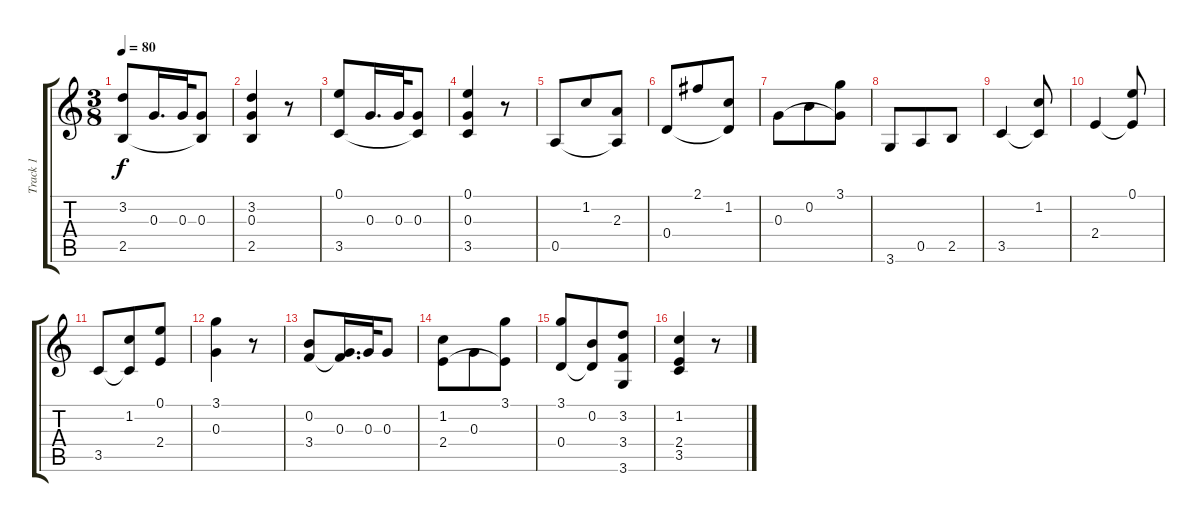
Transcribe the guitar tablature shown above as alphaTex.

\track ("Track 1" "Track 1") {instrument acousticguitarnylon}
\staff {score tabs}
\tuning (E4 B3 G3 D3 A2 E2) {hide}
\ts (3 8)
\tempo 80
\clef g2
\ks c
(3.2 2.5).8{dy f} 0.3.16{d} 0.3.32 (0.3 2.5{t}).8 |
(3.2 0.3 2.5).4 r.8 |
(0.1 3.5).8 0.3.16{d} 0.3.32 (0.3 3.5{t}).8 |
(0.1 0.3 3.5).4 r.8 |
0.5.8 1.2.8 (2.3 0.5{t}).8 |
0.4.8 2.1.8 (1.2 0.4{t}).8 |
0.3.8 0.2.8 (3.1 0.3{t}).8 |
3.6.8 0.5.8 2.5.8 |
3.5.4 (1.2 3.5{t}).8 |
2.4.4 (0.1 2.4{t}).8 |
3.5.8 (1.2 3.5{t}).8 (0.1 2.4).8 |
(3.1 0.3).4 r.8 |
(0.2 3.4).8 (0.3 3.4{t}).16{d} 0.3.32 0.3.8 |
(1.2 2.4).8 0.3.8 (3.1 2.4{t}).8 |
(3.1 0.4).8 (0.2 0.4{t}).8 (3.2 3.4 3.6).8 |
(1.2 2.4 3.5).4 r.8
